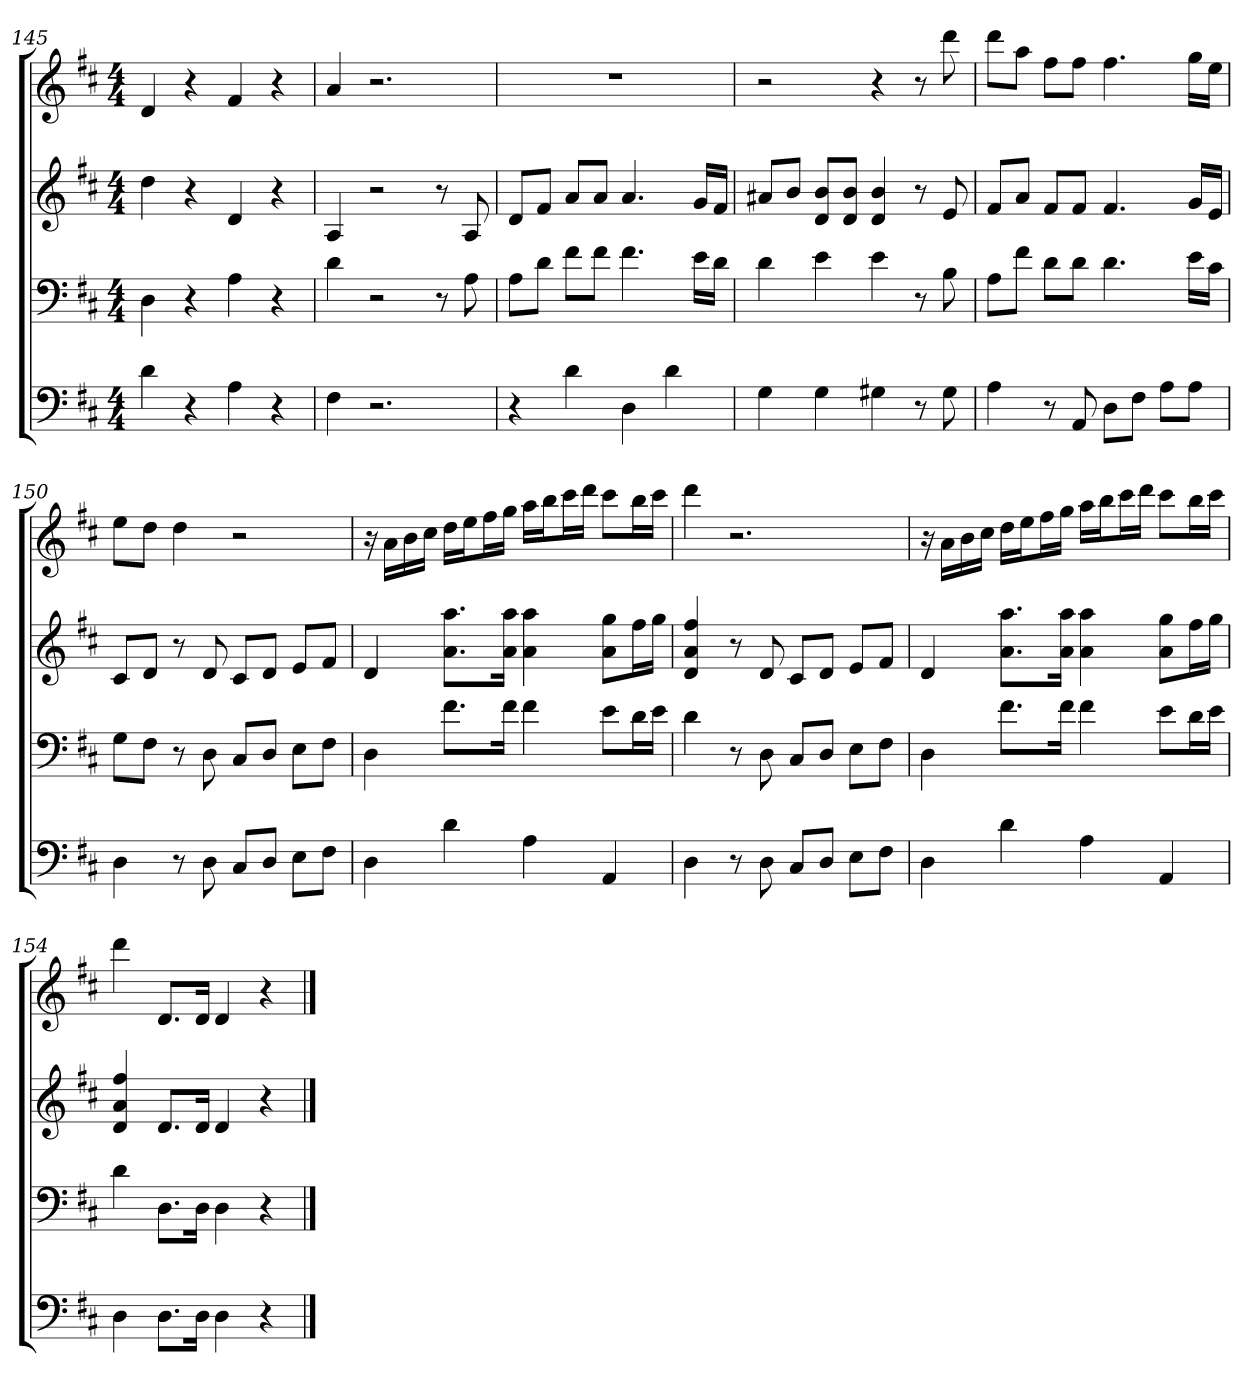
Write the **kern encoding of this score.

**kern	**kern	**kern	**kern
*part4	*part3	*part2	*part1
*staff4	*staff3	*staff2	*staff1
*k[f#c#]	*k[f#c#]	*k[f#c#]	*k[f#c#]
*D:	*D:	*D:	*D:
*M4/4	*M4/4	*M4/4	*M4/4
=145	=145	=145	=145
4d	4D	4dd	4d
4r	4r	4r	4r
4A	4A	4d	4f#
4r	4r	4r	4r
=146	=146	=146	=146
4F#	4d	4A	4a
2.r	2r	2r	2.r
.	8r	8r	.
.	8A	8A	.
=147	=147	=147	=147
4r	8AL	8dL	1r
.	8dJ	8f#J	.
4d	8f#L	8aL	.
.	8f#J	8aJ	.
4D	4.f#	4.a	.
4d	.	.	.
.	16eLL	16gLL	.
.	16dJJ	16f#JJ	.
=148	=148	=148	=148
4G	4d	8a#XL	2r
.	.	8bJ	.
4G	4e	8d 8bL	.
.	.	8d 8bJ	.
4G#X	4e	4d 4b	4r
8r	8r	8r	8r
8G#	8B	8e	8ddd
=149	=149	=149	=149
4A	8AL	8f#L	8dddL
.	8f#J	8aJ	8aaJ
8r	8dL	8f#L	8ff#L
8AA	8dJ	8f#J	8ff#J
8DL	4.d	4.f#	4.ff#
8F#J	.	.	.
8AL	.	.	.
8AJ	16eLL	16gLL	16ggLL
.	16c#JJ	16eJJ	16eeJJ
=150	=150	=150	=150
4D	8GL	8c#L	8eeL
.	8F#J	8dJ	8ddJ
8r	8r	8r	4dd
8D	8D	8d	.
8C#L	8C#L	8c#L	2r
8DJ	8DJ	8dJ	.
8EL	8EL	8eL	.
8F#J	8F#J	8f#J	.
=151	=151	=151	=151
4D	4D	4d	16r
.	.	.	16aLL
.	.	.	16b
.	.	.	16cc#JJ
4d	8.f#L	8.a 8.aaL	16ddLL
.	.	.	16eeJ
.	.	.	16ff#L
.	16f#Jk	16a 16aaJk	16ggJJ
4A	4f#	4a 4aa	16aaLL
.	.	.	16bbJ
.	.	.	16ccc#L
.	.	.	16dddJJ
4AA	8eL	8a 8ggL	8ccc#L
.	16dL	16ff#L	16bbL
.	16eJJ	16ggJJ	16ccc#JJ
=152	=152	=152	=152
4D	4d	4d 4a 4ff#	4ddd
8r	8r	8r	2.r
8D	8D	8d	.
8C#L	8C#L	8c#L	.
8DJ	8DJ	8dJ	.
8EL	8EL	8eL	.
8F#J	8F#J	8f#J	.
=153	=153	=153	=153
4D	4D	4d	16r
.	.	.	16aLL
.	.	.	16b
.	.	.	16cc#JJ
4d	8.f#L	8.a 8.aaL	16ddLL
.	.	.	16eeJ
.	.	.	16ff#L
.	16f#Jk	16a 16aaJk	16ggJJ
4A	4f#	4a 4aa	16aaLL
.	.	.	16bbJ
.	.	.	16ccc#L
.	.	.	16dddJJ
4AA	8eL	8a 8ggL	8ccc#L
.	16dL	16ff#L	16bbL
.	16eJJ	16ggJJ	16ccc#JJ
=154	=154	=154	=154
4D	4d	4d 4a 4ff#	4ddd
8.DL	8.DL	8.dL	8.dL
16DJk	16DJk	16dJk	16dJk
4D	4D	4d	4d
4r	4r	4r	4r
==	==	==	==
*-	*-	*-	*-
